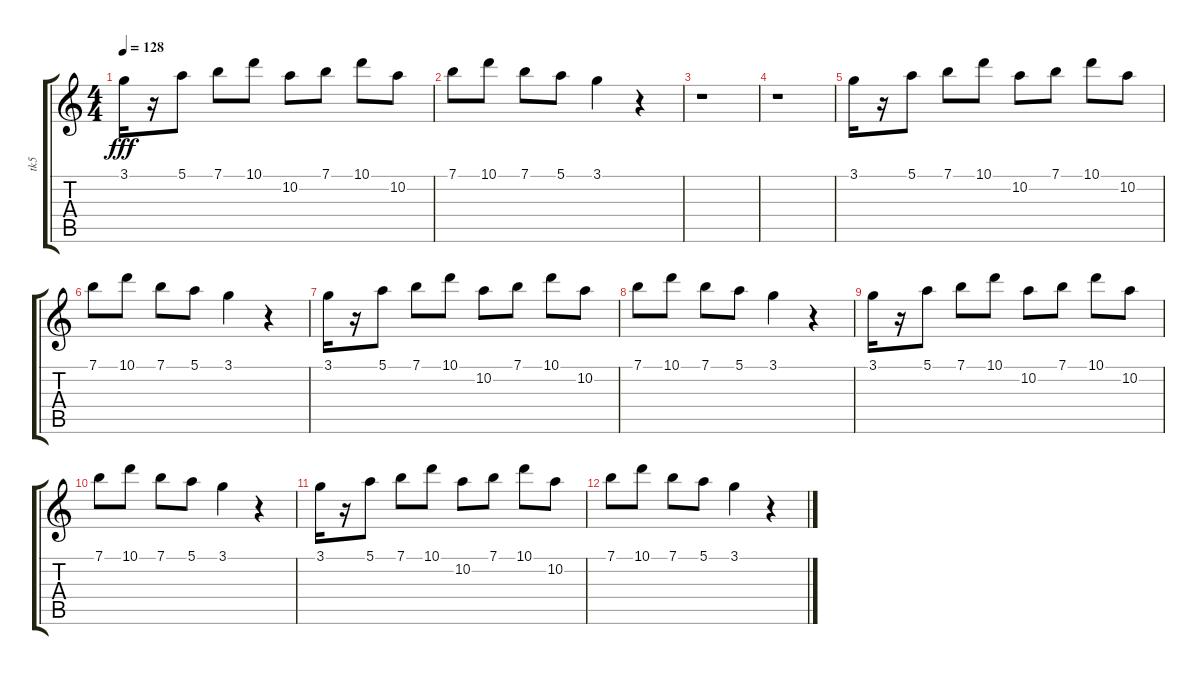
\track ("tk5" "tk5") {instrument distortionguitar}
\staff {score tabs}
\tuning (E4 B3 G3 D3 A2 E2) {hide}
\ts (4 4)
\tempo 128
\clef g2
\ks c
3.1.16{dy fff} r.16 5.1.8 7.1.8 10.1.8 10.2.8 7.1.8 10.1.8 10.2.8 |
7.1.8 10.1.8 7.1.8 5.1.8 3.1.4 r.4 |
r.1 |
r.1 |
3.1.16 r.16 5.1.8 7.1.8 10.1.8 10.2.8 7.1.8 10.1.8 10.2.8 |
7.1.8 10.1.8 7.1.8 5.1.8 3.1.4 r.4 |
3.1.16 r.16 5.1.8 7.1.8 10.1.8 10.2.8 7.1.8 10.1.8 10.2.8 |
7.1.8 10.1.8 7.1.8 5.1.8 3.1.4 r.4 |
3.1.16 r.16 5.1.8 7.1.8 10.1.8 10.2.8 7.1.8 10.1.8 10.2.8 |
7.1.8 10.1.8 7.1.8 5.1.8 3.1.4 r.4 |
3.1.16 r.16 5.1.8 7.1.8 10.1.8 10.2.8 7.1.8 10.1.8 10.2.8 |
7.1.8 10.1.8 7.1.8 5.1.8 3.1.4 r.4
